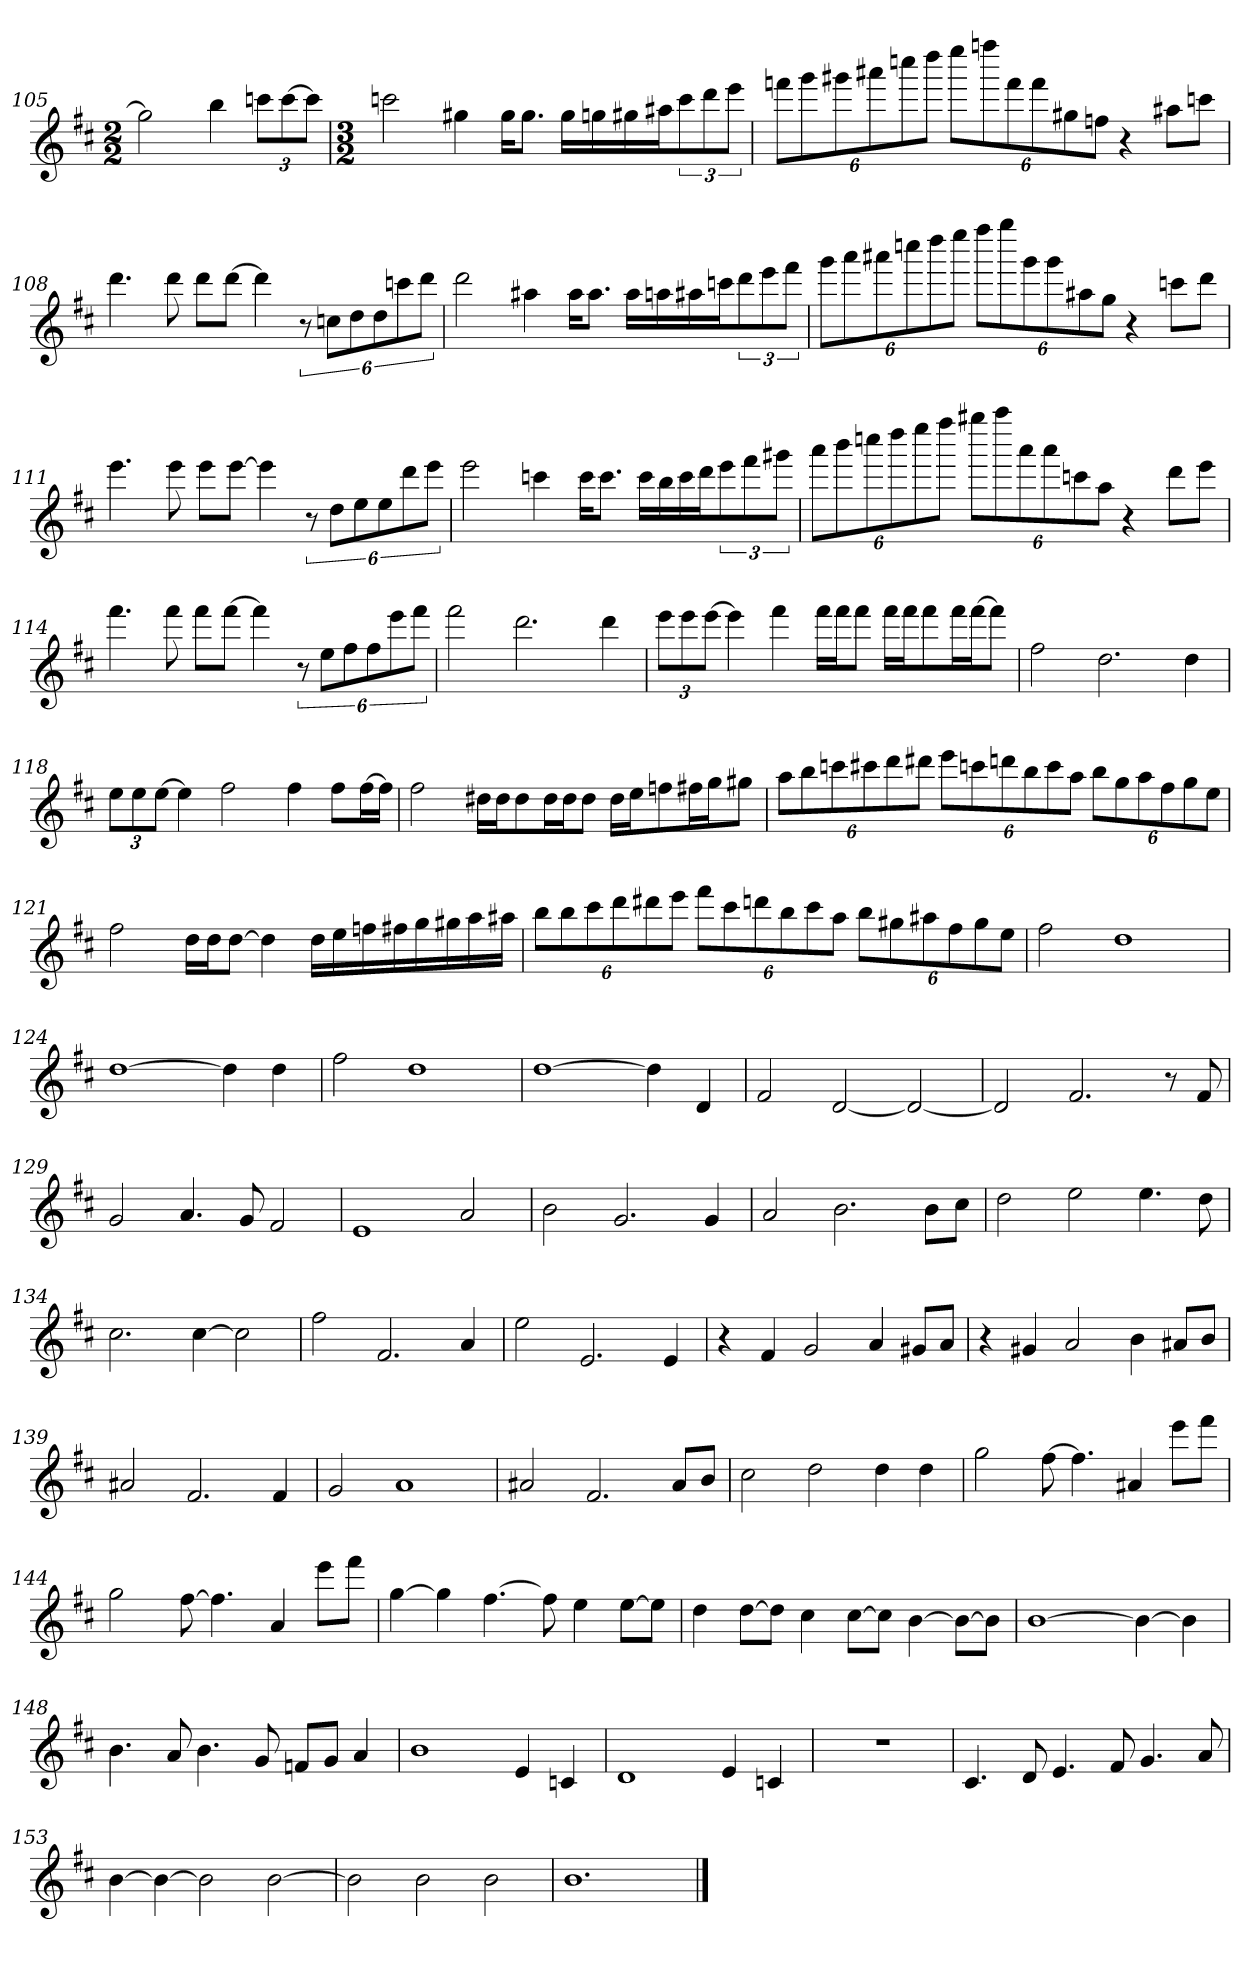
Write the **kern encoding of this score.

**kern
*part1
*staff1
*clefG2
*k[f#c#]
*D:
*M2/2
=105
2gg]
4bb
12cccn\L
[12ccc\
12ccc\J]
=106
*M3/2
2cccn
4gg#X
16gg#\KL
8.gg#\J
16gg#\LL
16ggn\
16gg#X\
16aa#X\J
12ccc\
12ddd\
12eee\J
=107
12fffn\L
12ggg\
12ggg#X\
12aaa#X\
12ccccn\
12dddd\J
12eeee\L
12ffffn\
12fff\
12fff\
12gg#X\
12ffn\J
4r
8aa#X\L
8cccn\J
=108
4.ddd
8ddd
8ddd\L
[8ddd\J
4ddd]
12r
12ccn\L
12dd\
12dd\
12cccn\
12ddd\J
=109
2ddd
4aa#X
16aa#\KL
8.aa#\J
16aa#\LL
16aan\
16aa#X\
16cccn\J
12ddd\
12eee\
12fff#\J
=110
12ggg\L
12aaa\
12aaa#X\
12ccccn\
12dddd\
12eeee\J
12ffff#\L
12gggg\
12ggg\
12ggg\
12aa#X\
12gg\J
4r
8cccn\L
8ddd\J
=111
4.eee
8eee
8eee\L
[8eee\J
4eee]
12r
12dd\L
12ee\
12ee\
12ddd\
12eee\J
=112
2eee
4cccn
16ccc\KL
8.ccc\J
16ccc\LL
16bb\
16ccc\
16ddd\J
12eee\
12fff#\
12ggg#X\J
=113
12aaa\L
12bbb\
12ccccn\
12dddd\
12eeee\
12ffff#\J
12gggg#X\L
12aaaa\
12aaa\
12aaa\
12cccn\
12aa\J
4r
8ddd\L
8eee\J
=114
4.fff#
8fff#
8fff#\L
[8fff#\J
4fff#]
12r
12ee\L
12ff#\
12ff#\
12eee\
12fff#\J
=115
2fff#
2.ddd
4ddd
=116
12eee\L
12eee\
[12eee\J
4eee]
4fff#
16fff#\LL
16fff#\J
8fff#\J
16fff#\LL
16fff#\J
8fff#\
16fff#\L
[16fff#\J
8fff#\J]
=117
2ff#
2.dd
4dd
=118
12ee\L
12ee\
[12ee\J
4ee]
2ff#
4ff#
8ff#\L
[16ff#\L
16ff#\JJ]
=119
2ff#
16dd#X\LL
16dd#\J
8dd#\
16dd#\L
16dd#\J
8dd#\J
16dd#\LL
16ee\J
8ffn\
16ff#X\L
16gg\J
8gg#X\J
=120
12aa\L
12bb\
12cccn\
12ccc#X\
12ddd\
12ddd#X\J
12eee\L
12cccn\
12dddn\
12bb\
12ccc\
12aa\J
12bb\L
12gg\
12aa\
12ff#\
12gg\
12ee\J
=121
2ff#
16dd\LL
16dd\J
[8dd\J
4dd]
16dd\LL
16ee\
16ffn\
16ff#X\
16gg\
16gg#X\
16aa\
16aa#X\JJ
=122
12bb\L
12bb\
12ccc#\
12ddd\
12ddd#X\
12eee\J
12fff#\L
12ccc#\
12dddn\
12bb\
12ccc#\
12aa\J
12bb\L
12gg#X\
12aa#X\
12ff#\
12gg#\
12ee\J
=123
2ff#
1dd
=124
[1dd
4dd]
4dd
=125
2ff#
1dd
=126
[1dd
4dd]
4d
=127
2f#
[2d
2d_
=128
2d]
2.f#
8r
8f#
=129
2g
4.a
8g
2f#
=130
1e
2a
=131
2b
2.g
4g
=132
2a
2.b
8b\L
8cc#\J
=133
2dd
2ee
4.ee
8dd
=134
2.cc#
[4cc#
2cc#]
=135
2ff#
2.f#
4a
=136
2ee
2.e
4e
=137
4r
4f#
2g
4a
8g#X/L
8a/J
=138
4r
4g#X
2a
4b
8a#X/L
8b/J
=139
2a#X
2.f#
4f#
=140
2g
1a
=141
2a#X
2.f#
8a#/L
8b/J
=142
2cc#
2dd
4dd
4dd
=143
2gg
[8ff#
4.ff#]
4a#X
8eee\L
8fff#\J
=144
2gg
[8ff#
4.ff#]
4a
8eee\L
8fff#\J
=145
[4gg
4gg]
[4.ff#
8ff#]
4ee
[8ee\L
8ee\J]
=146
4dd
[8dd\L
8dd\J]
4cc#
[8cc#\L
8cc#\J]
[4b
8b\L_
8b\J]
=147
[1b
4b_
4b]
=148
4.b
8a
4.b
8g
8fn/L
8g/J
4a
=149
1b
4e
4cn
=150
1d
4e
4cn
=151
1.r
=152
4.c#
8d
4.e
8f#
4.g
8a
=153
[4b
4b_
2b]
[2b
=154
2b]
2b
2b
=155
1.b
==
*-
